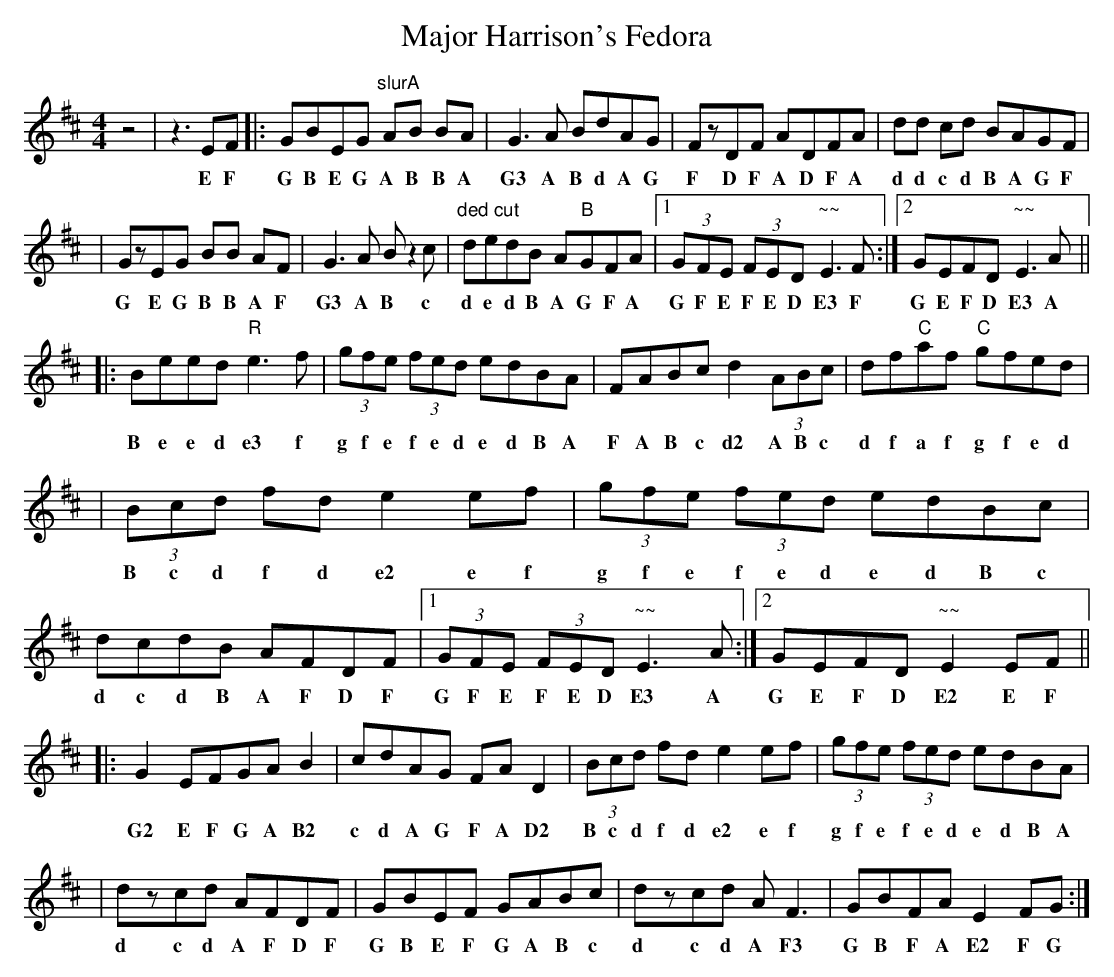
X:1
T: Major Harrison's Fedora
M: 4/4
L: 1/8
K: Edor
z4|z3 EF|:GBEG "slurA"AB BA|G3A BdAG|FzDF ADFA|dd cd BAGF|
w: E F G B E G A B B A G3 A B d A G F D F A D F A d d c d B A G F
|GzEG BB AF|G3A Bz2c|"ded cut"dedB A"B"GFA|1 (3GFE (3FED  "~~"E3 F:|2 GEFD "~~"E3 A||
w: G E G B B A F G3 A B c d e d B A G F A G F E F E D E3 F G E F D E3 A
|:Beed "R"e3 f|(3gfe (3fed edBA|FABc d2 (3ABc|df"C"af "C"gfed|
w: B e e d e3 f g f e f e d e d B A F A B c d2 A B c d f a f g f e d
|(3Bcd fd e2 ef|(3gfe (3fed edBc|dcdB AFDF|1(3GFE (3FED "~~"E3 A:|2 GEFD "~~"E2 EF||
w: B c d f d e2 e f g f e f e d e d B c d c d B A F D F G F E F E D E3 A G E F D E2 E F
|:G2 EFGA B2| cdAG FA D2| (3Bcd fd e2 ef|(3gfe (3fed edBA|
w: G2 E F G A B2 c d A G F A D2 B c d f d e2 e f g f e f e d e d B A
|dzcd AFDF|GBEF GABc|dzcd AF3|GBFA E2FG:|
w: d c d A F D F G B E F G A B c d c d A F3 G B F A E2 F G
